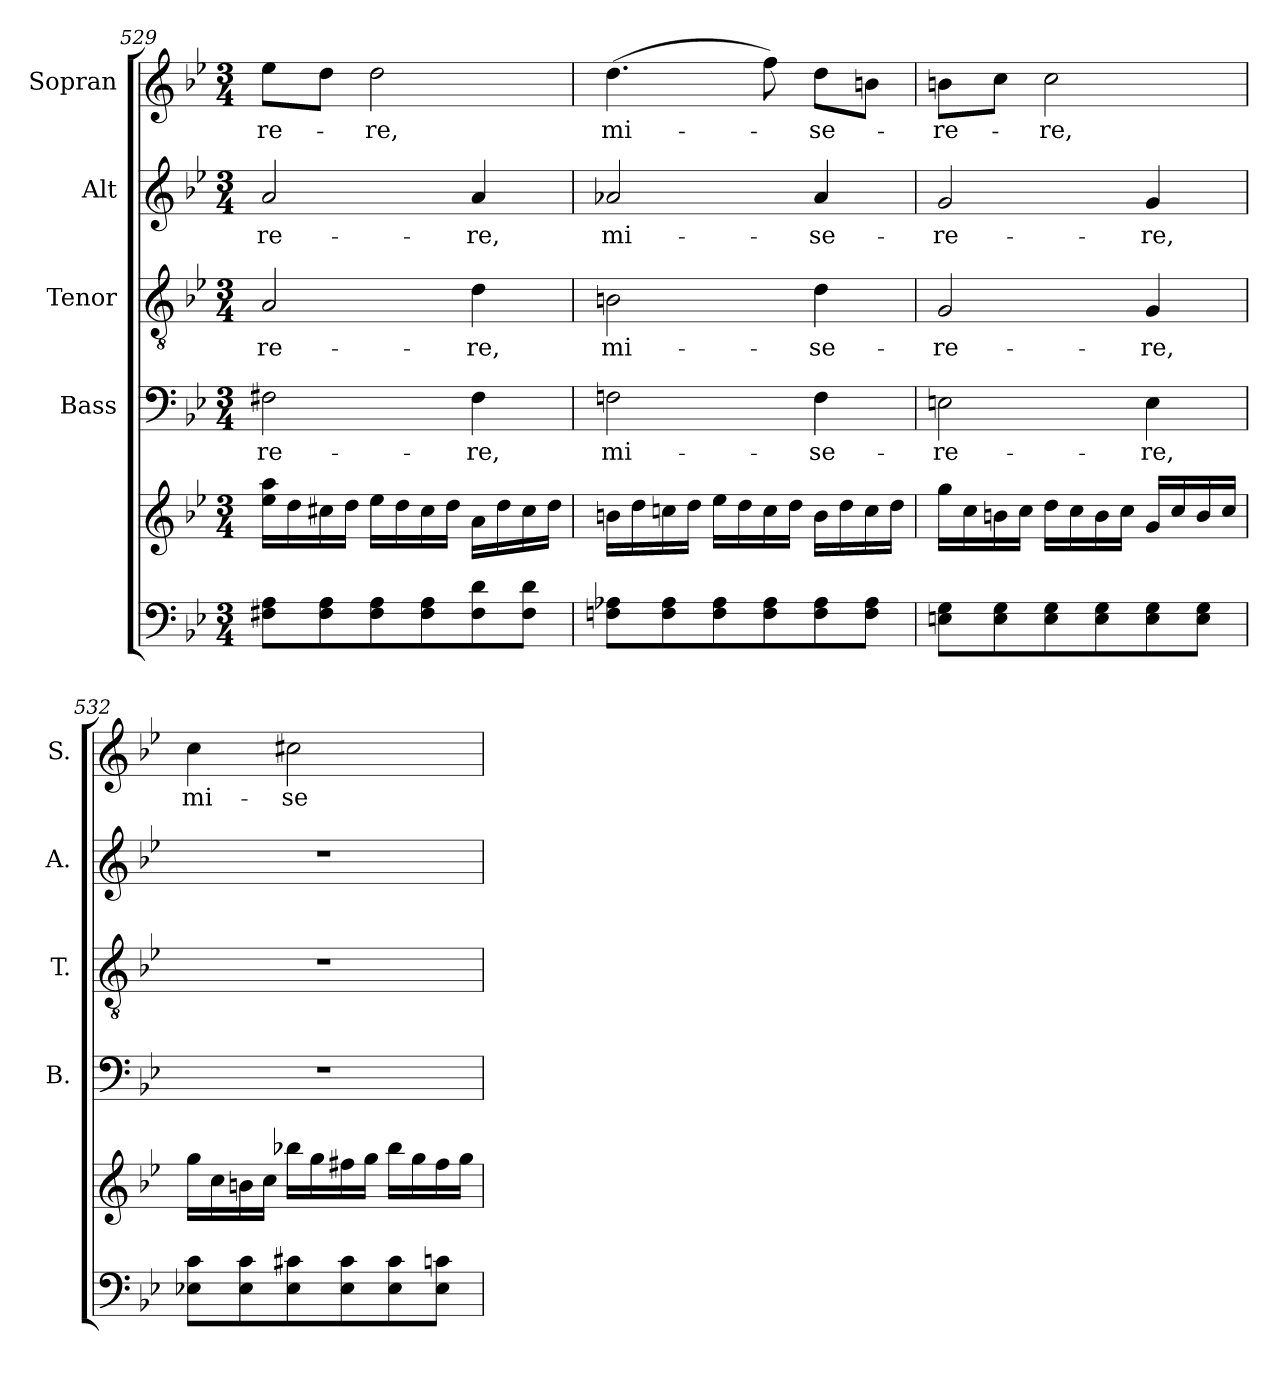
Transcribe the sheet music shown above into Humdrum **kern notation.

**kern	**kern	**kern	**text	**kern	**text	**kern	**text	**kern	**text
*part5	*part5	*part4	*part4	*part3	*part3	*part2	*part2	*part1	*part1
*staff6	*staff5	*staff4	*staff4	*staff3	*staff3	*staff2	*staff2	*staff1	*staff1
*	*	*I"Bass	*	*I"Tenor	*	*I"Alt	*	*I"Sopran	*
*	*	*I'B.	*	*I'T.	*	*I'A.	*	*I'S.	*
!!LO:PB:g=z
*clefF4	*clefG2	*clefF4	*	*clefGv2	*	*clefG2	*	*clefG2	*
*k[b-e-]	*k[b-e-]	*k[b-e-]	*	*k[b-e-]	*	*k[b-e-]	*	*k[b-e-]	*
*B-:	*B-:	*B-:	*	*B-:	*	*B-:	*	*B-:	*
*M3/4	*M3/4	*M3/4	*	*M3/4	*	*M3/4	*	*M3/4	*
=529	=529	=529	=529	=529	=529	=529	=529	=529	=529
!	!	!	!LO:LY:b	!	!LO:LY:b	!	!LO:LY:b	!	!LO:LY:b
8F#X\ 8A\L	16ee-\ 16aa\LL	2F#X\	-re-	2A/	-re-	2a/	-re-	8ee-\L	-re-
.	16dd\	.	.	.	.	.	.	.	.
8F#\ 8A\	16cc#X\	.	.	.	.	.	.	8dd\J	.
.	16dd\JJ	.	.	.	.	.	.	.	.
!	!	!	!	!	!	!	!	!	!LO:LY:b
8F#\ 8A\	16ee-\LL	.	.	.	.	.	.	2dd\	-re,
.	16dd\	.	.	.	.	.	.	.	.
8F#\ 8A\	16cc#\	.	.	.	.	.	.	.	.
.	16dd\JJ	.	.	.	.	.	.	.	.
!	!	!	!LO:LY:b	!	!LO:LY:b	!	!LO:LY:b	!	!
8F#\ 8d\	16a\LL	4F#\	-re,	4d\	-re,	4a/	-re,	.	.
.	16dd\	.	.	.	.	.	.	.	.
8F#\ 8d\J	16cc#\	.	.	.	.	.	.	.	.
.	16dd\JJ	.	.	.	.	.	.	.	.
=530	=530	=530	=530	=530	=530	=530	=530	=530	=530
!	!	!	!LO:LY:b	!	!LO:LY:b	!	!LO:LY:b	!	!LO:LY:b
8Fn\ 8A-X\L	16bn\LL	2Fn\	mi-	2Bn\	mi-	2a-X/	mi-	(>4.dd\	mi-
.	16dd\	.	.	.	.	.	.	.	.
8F\ 8A-\	16ccn\	.	.	.	.	.	.	.	.
.	16dd\JJ	.	.	.	.	.	.	.	.
8F\ 8A-\	16ee-\LL	.	.	.	.	.	.	.	.
.	16dd\	.	.	.	.	.	.	.	.
8F\ 8A-\	16cc\	.	.	.	.	.	.	8ff\)	.
.	16dd\JJ	.	.	.	.	.	.	.	.
!	!	!	!LO:LY:b	!	!LO:LY:b	!	!LO:LY:b	!	!LO:LY:b
8F\ 8A-\	16b\LL	4F\	-se-	4d\	-se-	4a-/	-se-	8dd\L	-se-
.	16dd\	.	.	.	.	.	.	.	.
8F\ 8A-\J	16cc\	.	.	.	.	.	.	8bn\J	.
.	16dd\JJ	.	.	.	.	.	.	.	.
=531	=531	=531	=531	=531	=531	=531	=531	=531	=531
!	!	!	!LO:LY:b	!	!LO:LY:b	!	!LO:LY:b	!	!LO:LY:b
8En\ 8G\L	16gg\LL	2En\	-re-	2G/	-re-	2g/	-re-	8bn\L	-re-
.	16cc\	.	.	.	.	.	.	.	.
8E\ 8G\	16bn\	.	.	.	.	.	.	8cc\J	.
.	16cc\JJ	.	.	.	.	.	.	.	.
!	!	!	!	!	!	!	!	!	!LO:LY:b
8E\ 8G\	16dd\LL	.	.	.	.	.	.	2cc\	-re,
.	16cc\	.	.	.	.	.	.	.	.
8E\ 8G\	16b\	.	.	.	.	.	.	.	.
.	16cc\JJ	.	.	.	.	.	.	.	.
!	!	!	!LO:LY:b	!	!LO:LY:b	!	!LO:LY:b	!	!
8E\ 8G\	16g/LL	4E\	-re,	4G/	-re,	4g/	-re,	.	.
.	16cc/	.	.	.	.	.	.	.	.
8E\ 8G\J	16b/	.	.	.	.	.	.	.	.
.	16cc/JJ	.	.	.	.	.	.	.	.
=532	=532	=532	=532	=532	=532	=532	=532	=532	=532
!	!	!	!	!	!	!	!	!	!LO:LY:b
8E-X\ 8c\L	16gg\LL	2.r	.	2.r	.	2.r	.	4cc\	mi-
.	16cc\	.	.	.	.	.	.	.	.
8E-\ 8c\	16bn\	.	.	.	.	.	.	.	.
.	16cc\JJ	.	.	.	.	.	.	.	.
!	!	!	!	!	!	!	!	!	!LO:LY:b
8E-\ 8c#X\	16bb-X\LL	.	.	.	.	.	.	2cc#X\	-se-
.	16gg\	.	.	.	.	.	.	.	.
8E-\ 8c#\	16ff#X\	.	.	.	.	.	.	.	.
.	16gg\JJ	.	.	.	.	.	.	.	.
8E-\ 8c#\	16bb-\LL	.	.	.	.	.	.	.	.
.	16gg\	.	.	.	.	.	.	.	.
8E-\ 8cn\J	16ff#\	.	.	.	.	.	.	.	.
.	16gg\JJ	.	.	.	.	.	.	.	.
=	=	=	=	=	=	=	=	=	=
*-	*-	*-	*-	*-	*-	*-	*-	*-	*-
